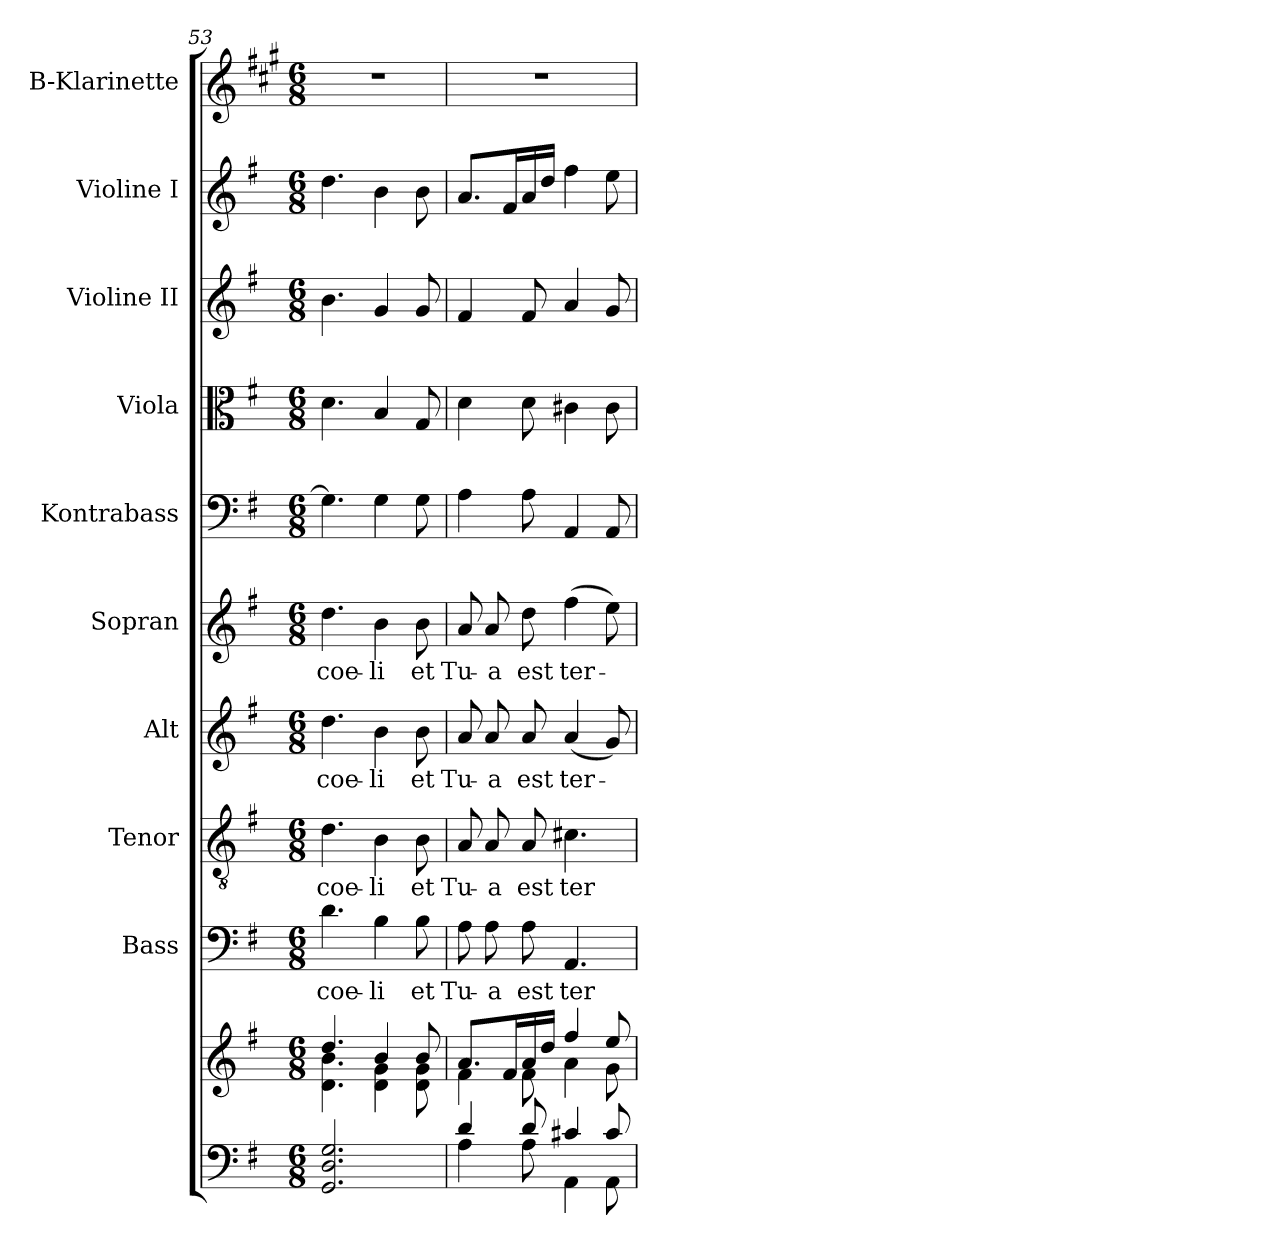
**kern	**kern	**kern	**text	**kern	**text	**kern	**text	**kern	**text	**kern	**kern	**kern	**kern	**kern
*part10	*part10	*part9	*part9	*part8	*part8	*part7	*part7	*part6	*part6	*part5	*part4	*part3	*part2	*part1
*staff11	*staff10	*staff9	*staff9	*staff8	*staff8	*staff7	*staff7	*staff6	*staff6	*staff5	*staff4	*staff3	*staff2	*staff1
*	*	*I"Bass	*	*I"Tenor	*	*I"Alt	*	*I"Sopran	*	*I"Kontrabass	*I"Viola	*I"Violine II	*I"Violine I	*I"B-Klarinette
*	*	*I'B.	*	*I'T.	*	*I'A.	*	*I'S.	*	*I'Kb.	*I'Vla.	*I'Vl. II	*I'Vl. I	*I'B Kl.
*clefF4	*clefG2	*clefF4	*	*clefGv2	*	*clefG2	*	*clefG2	*	*clefF4	*clefC3	*clefG2	*clefG2	*clefG2
*	*	*	*	*	*	*	*	*	*	*ITrd7c12	*	*	*	*ITrd1c2
*k[f#]	*k[f#]	*k[f#]	*	*k[f#]	*	*k[f#]	*	*k[f#]	*	*k[f#]	*k[f#]	*k[f#]	*k[f#]	*k[f#]
*G:	*G:	*G:	*	*G:	*	*G:	*	*G:	*	*G:	*G:	*G:	*G:	*G:
*M6/8	*M6/8	*M6/8	*	*M6/8	*	*M6/8	*	*M6/8	*	*M6/8	*M6/8	*M6/8	*M6/8	*M6/8
=53	=53	=53	=53	=53	=53	=53	=53	=53	=53	=53	=53	=53	=53	=53
*	*^	*	*	*	*	*	*	*	*	*	*	*	*	*
!	!	!	!	!LO:LY:b	!	!LO:LY:b	!	!LO:LY:b	!	!LO:LY:b	!	!	!	!	!
2.GG/ 2.D/ 2.G/	4.dd/	4.d\ 4.b\	4.d\	coe-	4.d\	coe-	4.dd\	coe-	4.dd\	coe-	4.GG\]	4.d\	4.b\	4.dd\	2.r
!	!	!	!	!LO:LY:b	!	!LO:LY:b	!	!LO:LY:b	!	!LO:LY:b	!	!	!	!	!
.	4b/	4d\ 4g\	4B\	-li	4B\	-li	4b\	-li	4b\	-li	4GG\	4B/	4g/	4b\	.
!	!	!	!	!LO:LY:b	!	!LO:LY:b	!	!LO:LY:b	!	!LO:LY:b	!	!	!	!	!
.	8b/	8d\ 8g\	8B\	et	8B\	et	8b\	et	8b\	et	8GG\	8G/	8g/	8b\	.
=54	=54	=54	=54	=54	=54	=54	=54	=54	=54	=54	=54	=54	=54	=54	=54
*^	*	*	*	*	*	*	*	*	*	*	*	*	*	*	*
!	!	!	!	!	!LO:LY:b	!	!LO:LY:b	!	!LO:LY:b	!	!LO:LY:b	!	!	!	!	!
4d/	4A\	8.a/L	4f#\	8A\	Tu-	8A/	Tu-	8a/	Tu-	8a/	Tu-	4AA\	4d\	4f#/	8.a/L	2.r
!	!	!	!	!	!LO:LY:b	!	!LO:LY:b	!	!LO:LY:b	!	!LO:LY:b	!	!	!	!	!
.	.	.	.	8A\	-a	8A/	-a	8a/	-a	8a/	-a	.	.	.	.	.
.	.	16f#/L	.	.	.	.	.	.	.	.	.	.	.	.	16f#/L	.
!	!	!	!	!	!LO:LY:b	!	!LO:LY:b	!	!LO:LY:b	!	!LO:LY:b	!	!	!	!	!
8d/	8A\	16a/	8f#\	8A\	est	8A/	est	8a/	est	8dd\	est	8AA\	8d\	8f#/	16a/	.
.	.	16dd/JJ	.	.	.	.	.	.	.	.	.	.	.	.	16dd/JJ	.
!	!	!	!	!	!LO:LY:b	!	!LO:LY:b	!	!LO:LY:b	!	!LO:LY:b	!	!	!	!	!
4c#X/	4AA\	4ff#/	4a\	4.AA/	ter-	4.c#X\	ter-	(<4a/	ter-	(>4ff#\	ter-	4AAA/	4c#X\	4a/	4ff#\	.
8c#/	8AA\	8ee/	8g\	.	.	.	.	8g/)	.	8ee\)	.	8AAA/	8c#\	8g/	8ee\	.
*v	*v	*	*	*	*	*	*	*	*	*	*	*	*	*	*	*
*	*v	*v	*	*	*	*	*	*	*	*	*	*	*	*	*
=	=	=	=	=	=	=	=	=	=	=	=	=	=	=
*-	*-	*-	*-	*-	*-	*-	*-	*-	*-	*-	*-	*-	*-	*-
